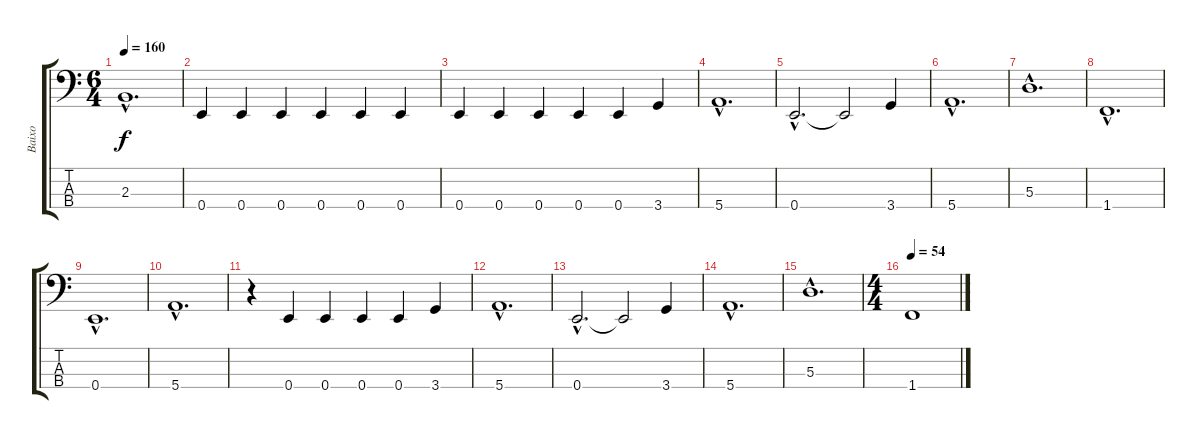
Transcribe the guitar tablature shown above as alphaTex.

\track ("Baixo" "Baixo") {instrument electricbassfinger}
\staff {score tabs}
\tuning (G2 D2 A1 E1) {hide}
\ts (6 4)
\tempo 160
\clef f4
\ks c
2.3{hac}.1{d dy f} |
0.4.4 0.4.4 0.4.4 0.4.4 0.4.4 0.4.4 |
0.4.4 0.4.4 0.4.4 0.4.4 0.4.4 3.4.4 |
5.4{hac}.1{d} |
0.4{hac}.2{d} 0.4{t}.2 3.4.4 |
5.4{hac}.1{d} |
5.3{hac}.1{d} |
1.4{hac}.1{d} |
0.4{hac}.1{d} |
5.4{hac}.1{d} |
r.4 0.4.4 0.4.4 0.4.4 0.4.4 3.4.4 |
5.4{hac}.1{d} |
0.4{hac}.2{d} 0.4{t}.2 3.4.4 |
5.4{hac}.1{d} |
5.3{hac}.1{d} |
\ts (4 4)
\tempo 54
1.4.1
